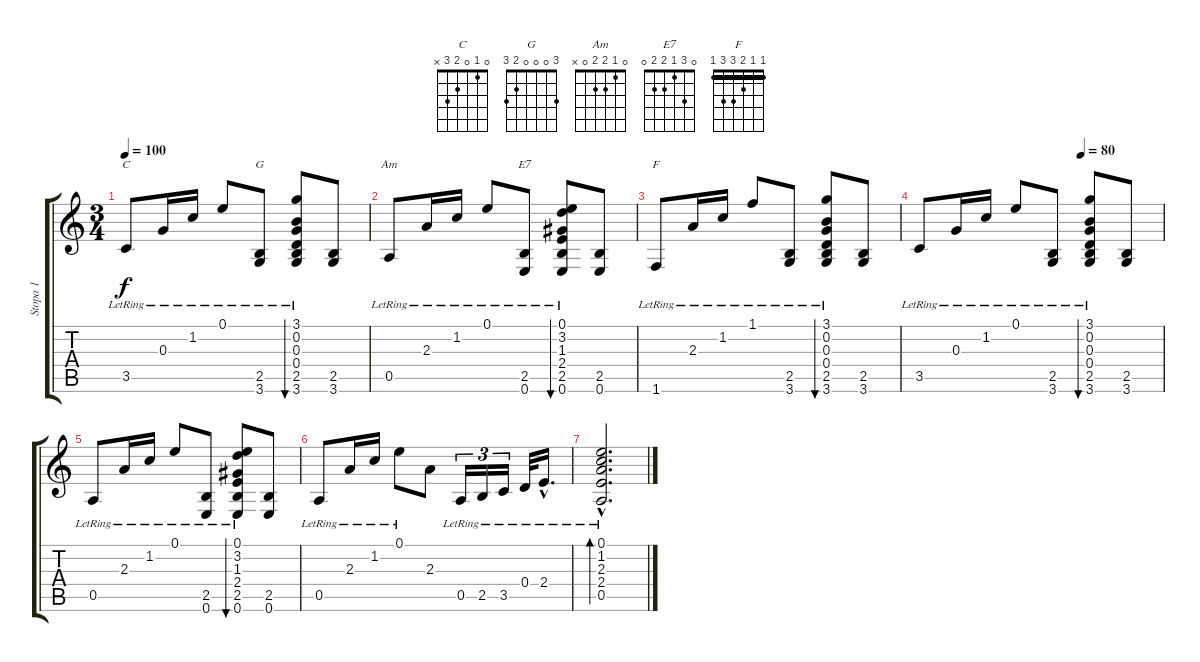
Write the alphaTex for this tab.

\track ("Stopa 1" "Stopa 1") {instrument acousticguitarsteel}
\staff {score tabs}
\tuning (E4 B3 G3 D3 A2 E2) {hide}
\chord ("C" 0 1 0 2 3 x)
\chord ("G" 3 0 0 0 2 3)
\chord ("Am" 0 1 2 2 0 x)
\chord ("E7" 0 3 1 2 2 0)
\chord ("F" 1 1 2 3 3 1) {barre 1}
\ts (3 4)
\tempo 100
\clef g2
\ks c
3.5{lr}.8{ch "C" dy f} 0.3{lr}.16 1.2{lr}.16 0.1{lr}.8 (2.5{lr} 3.6{lr}).8{ch "G"} (3.1{lr} 0.2 0.3{lr} 0.4{lr} 2.5{lr} 3.6{lr}).8{bu 120} (2.5 3.6).8 |
0.5{lr}.8{ch "Am"} 2.3{lr}.16 1.2{lr}.16 0.1{lr}.8 (2.5{lr} 0.6{lr}).8{ch "E7"} (0.1{lr} 3.2 1.3{lr} 2.4{lr} 2.5{lr} 0.6{lr}).8{bu 120} (2.5 0.6).8 |
1.6{lr}.8{ch "F"} 2.3{lr}.16 1.2{lr}.16 1.1{lr}.8 (2.5{lr} 3.6{lr}).8 (3.1{lr} 0.2 0.3{lr} 0.4{lr} 2.5{lr} 3.6{lr}).8{bu 120} (2.5 3.6).8 |
\tempo (80 0.6666666666666666)
3.5{lr}.8 0.3{lr}.16 1.2{lr}.16 0.1{lr}.8 (2.5{lr} 3.6{lr}).8 (3.1{lr} 0.2 0.3{lr} 0.4{lr} 2.5{lr} 3.6{lr}).8{bu 120} (2.5 3.6).8 |
0.5{lr}.8 2.3{lr}.16 1.2{lr}.16 0.1{lr}.8 (2.5{lr} 0.6{lr}).8 (0.1{lr} 3.2 1.3{lr} 2.4{lr} 2.5{lr} 0.6{lr}).8{bu 120} (2.5 0.6).8 |
0.5{lr}.8 2.3{lr}.16 1.2{lr}.16 0.1{lr}.8 2.3.8 0.5{lr}.16{tu (3 2)} 2.5{lr}.16{tu (3 2)} 3.5{lr}.16{tu (3 2)} 0.4{lr}.32 2.4{hac lr}.16{d} |
(0.1{hac lr} 1.2{hac lr} 2.3{hac lr} 2.4{hac lr} 0.5{hac lr}).2{d bd 480}
